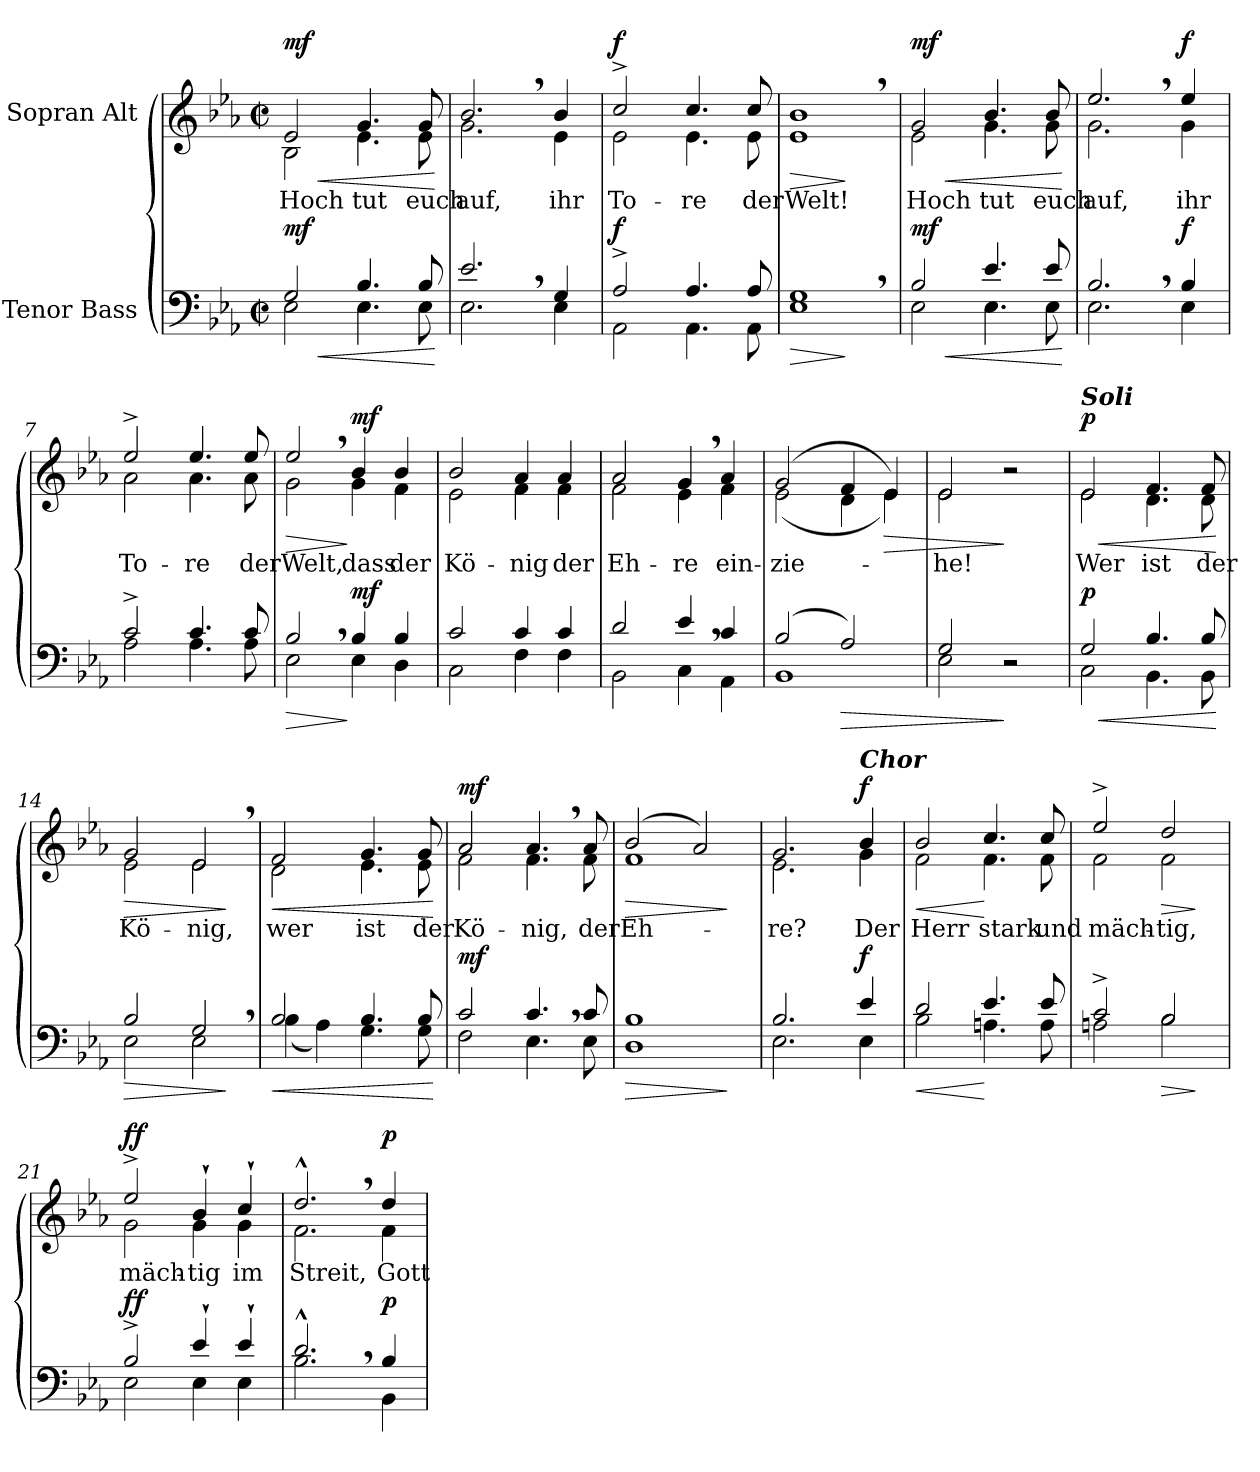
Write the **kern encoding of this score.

**kern	**dynam	**kern	**text	**dynam
*part2	*part2	*part1	*part1	*part1
*staff2	*staff2	*staff1	*staff1	*staff1
*I"Tenor Bass	*	*I"Sopran Alt	*	*
*clefF4	*	*clefG2	*	*
*k[b-e-a-]	*	*k[b-e-a-]	*	*
*M2/2	*	*M2/2	*	*
*met(c|)	*	*met(c|)	*	*
=1	=1	=1	=1	=1
!	!	!LO:TX:a:B:t=Majestätisch	!	!
!	!LO:HP:b	!	!	!LO:HP:b
*^	*	*^	*	*
!	!	!LO:DY:n=1:a	!	!	!	!LO:DY:n=1:a
2G/	2E-\	< mf	2e-/	2B-\	Hoch	< mf
4.B-/	4.E-\	.	4.g/	4.e-\	tut	.
8B-/	8E-\	.	8g/	8e-\	euch	.
*v	*v	*	*	*	*	*
*	*	*v	*v	*	*
.	[	.	.	[
=2	=2	=2	=2	=2
*^	*	*^	*	*
2.e-,/	2.E-\	.	2.b-,/	2.g\	auf,	.
4G/	4E-\	.	4b-/	4e-\	ihr	.
=3	=3	=3	=3	=3	=3	=3
!	!	!LO:DY:a	!	!	!	!LO:DY:a
2A-^/	2AA-\	f	2cc^/	2e-\	To-	f
4.A-/	4.AA-\	.	4.cc/	4.e-\	-re	.
8A-/	8AA-\	.	8cc/	8e-\	der	.
=4	=4	=4	=4	=4	=4	=4
!	!	!LO:HP:b	!	!	!	!LO:HP:b
1G,	1E-	>	1b-,	1e-	Welt!	>
*v	*v	*	*	*	*	*
*	*	*v	*v	*	*
.	]	.	.	]
=5	=5	=5	=5	=5
!	!LO:HP:b	!	!	!LO:HP:b
*^	*	*^	*	*
!	!	!LO:DY:n=1:a	!	!	!	!LO:DY:n=1:a
2B-/	2E-\	< mf	2g/	2e-\	Hoch	< mf
4.e-/	4.E-\	.	4.b-/	4.g\	tut	.
8e-/	8E-\	.	8b-/	8g\	euch	.
*v	*v	*	*	*	*	*
*	*	*v	*v	*	*
.	[	.	.	[
=6	=6	=6	=6	=6
*^	*	*^	*	*
2.B-,/	2.E-\	.	2.ee-,/	2.g\	auf,	.
!	!	!LO:DY:a	!	!	!	!LO:DY:a
4B-/	4E-\	f	4ee-/	4g\	ihr	f
!!LO:LB:g=z	!!
=7	=7	=7	=7	=7	=7	=7
2c^/	2A-\	.	2ee-^/	2a-\	To-	.
4.c/	4.A-\	.	4.ee-/	4.a-\	-re	.
8c/	8A-\	.	8ee-/	8a-\	der	.
=8	=8	=8	=8	=8	=8	=8
!	!	!LO:HP:b	!	!	!	!LO:HP:b
2B-,/	2E-\	>	2ee-,/	2g\	Welt,	>
!	!	!LO:DY:n=1:a	!	!	!	!LO:DY:n=1:a
4B-/	4E-\	] mf	4b-/	4g\	dass	] mf
4B-/	4D\	.	4b-/	4f\	der	.
=9	=9	=9	=9	=9	=9	=9
2c/	2C\	.	2b-/	2e-\	Kö-	.
4c/	4F\	.	4a-/	4f\	-nig	.
4c/	4F\	.	4a-/	4f\	der	.
=10	=10	=10	=10	=10	=10	=10
2d/	2BB-\	.	2a-/	2f\	Eh-	.
4e-,/	4C\	.	4g,/	4e-\	-re	.
4c/	4AA-\	.	4a-/	4f\	ein-	.
=11	=11	=11	=11	=11	=11	=11
(2B-/	1BB-	.	(2g/	(2e-\	-zie-	.
!	!	!LO:HP:b	!	!	!	!
2A-/)	.	>	4f/	4d\	.	.
!	!	!	!	!	!	!LO:HP:b
.	.	.	4e-/)	4e-\)	.	>
=12	=12	=12	=12	=12	=12	=12
2G/	2E-\	.	2e-/	2e-\	-he!	.
2r	2ryy	]	2r	2ryy	.	]
!!LO:LB:g=z	!!
=13	=13	=13	=13	=13	=13	=13
!	!	!	!LO:TX:a:Bi:t=Soli	!	!	!
!	!	!LO:HP:b	!	!	!	!LO:HP:b
!	!	!LO:DY:n=1:a	!	!	!	!LO:DY:n=1:a
2G/	2C\	< p	2e-/	2e-\	Wer	< p
4.B-/	4.BB-\	.	4.f/	4.d\	ist	.
8B-/	8BB-\	.	8f/	8d\	der	.
*v	*v	*	*	*	*	*
*	*	*v	*v	*	*
.	[	.	.	[
=14	=14	=14	=14	=14
!	!LO:HP:b	!	!	!LO:HP:b
*^	*	*^	*	*
2B-/	2E-\	>	2g/	2e-\	Kö-	>
2G,/	2E-\	.	2e-,/	2e-\	-nig,	.
*v	*v	*	*	*	*	*
*	*	*v	*v	*	*
.	]	.	.	]
=15	=15	=15	=15	=15
!	!LO:HP:b	!	!	!LO:HP:b
*^	*	*^	*	*
2B-/	(4B-\	<	2f/	2d\	wer	<
.	4A-\)	.	.	.	.	.
4.B-/	4.G\	.	4.g/	4.e-\	ist	.
8B-/	8G\	.	8g/	8e-\	der	.
*v	*v	*	*	*	*	*
*	*	*v	*v	*	*
.	[	.	.	[
=16	=16	=16	=16	=16
*^	*	*^	*	*
!	!	!LO:DY:a	!	!	!	!LO:DY:a
2c/	2F\	mf	2a-/	2f\	Kö-	mf
4.c,/	4.E-\	.	4.a-,/	4.f\	-nig,	.
8c/	8E-\	.	8a-/	8f\	der	.
=17	=17	=17	=17	=17	=17	=17
!	!	!LO:HP:b	!	!	!	!LO:HP:b
1B-	1D	>	(2b-/	1f	Eh-	>
.	.	.	2a-/)	.	.	.
*v	*v	*	*	*	*	*
*	*	*v	*v	*	*
.	]	.	.	]
=18	=18	=18	=18	=18
*^	*	*^	*	*
2.B-/	2.E-\	.	2.g/	2.e-\	-re?	.
!	!	!	!LO:TX:a:Bi:t=Chor	!	!	!
!	!	!LO:DY:a	!	!	!	!LO:DY:a
4e-/	4E-\	f	4b-/	4g\	Der	f
=19	=19	=19	=19	=19	=19	=19
!	!	!LO:HP:b	!	!	!	!LO:HP:b
2d/	2B-\	<	2b-/	2f\	Herr	<
4.e-/	4.An\	[	4.cc/	4.f\	stark	[
8e-/	8A\	.	8cc/	8f\	und	.
!!LO:LB:g=z	!!
=20	=20	=20	=20	=20	=20	=20
2c^/	2An\	.	2ee-^/	2f\	mäch-	.
!	!	!LO:HP:b	!	!	!	!LO:HP:b
2B-/	2B-\	>	2dd/	2f\	-tig,	>
*v	*v	*	*	*	*	*
*	*	*v	*v	*	*
.	]	.	.	]
=21	=21	=21	=21	=21
*^	*	*^	*	*
!	!	!LO:DY:a	!	!	!	!LO:DY:a
2B-^/	2E-\	ff	2ee-^/	2g\	mäch-	ff
4e-`/	4E-\	.	4b-`/	4g\	-tig	.
4e-`/	4E-\	.	4cc`/	4g\	im	.
=22	=22	=22	=22	=22	=22	=22
2.d^^,/	2.B-\	.	2.dd^^,/	2.f\	Streit,	.
!	!	!LO:DY:a	!	!	!	!LO:DY:a
4B-/	4BB-\	p	4dd/	4f\	Gott	p
*v	*v	*	*	*	*	*
*	*	*v	*v	*	*
=	=	=	=	=
*-	*-	*-	*-	*-
